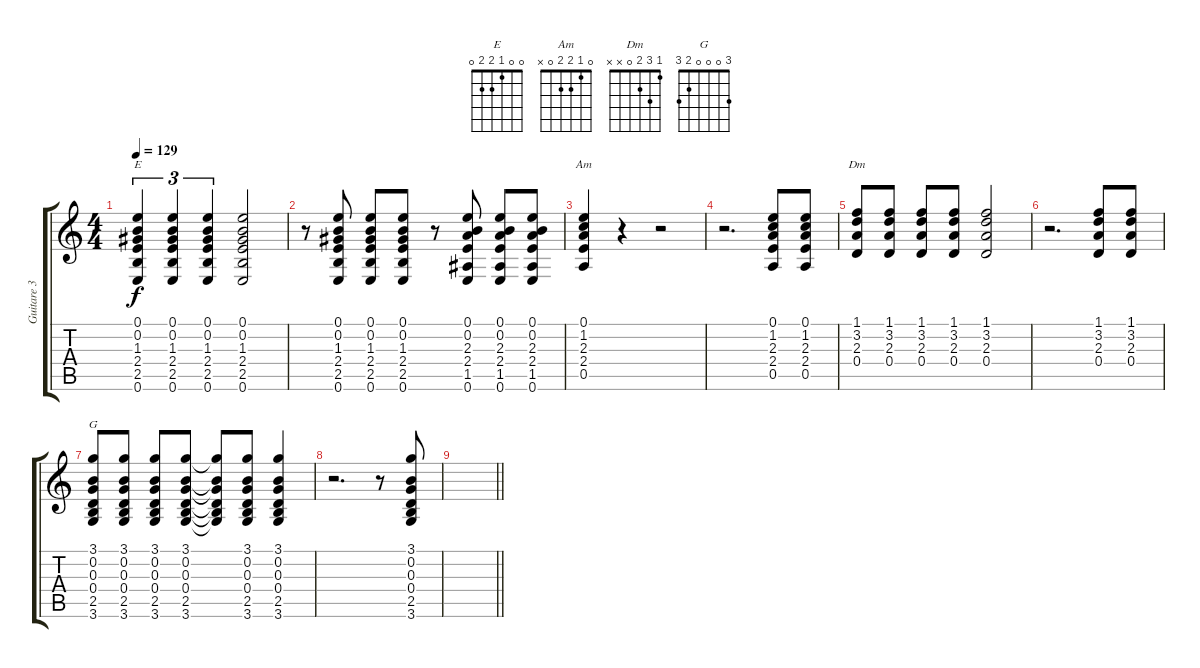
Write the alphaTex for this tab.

\track ("Guitare 3" "Guitare 3") {instrument acousticguitarnylon}
\staff {score tabs}
\tuning (E4 B3 G3 D3 A2 E2) {hide}
\chord ("E" 0 0 1 2 2 0)
\chord ("Am" 0 1 2 2 0 x)
\chord ("Dm" 1 3 2 0 x x)
\chord ("G" 3 0 0 0 2 3)
\ts (4 4)
\tempo 129
\clef g2
\ks c
(0.1 0.2 1.3 2.4 2.5 0.6).4{tu (3 2) ch "E" dy f} (0.1 0.2 1.3 2.4 2.5 0.6).4{tu (3 2)} (0.1 0.2 1.3 2.4 2.5 0.6).4{tu (3 2)} (0.1 0.2 1.3 2.4 2.5 0.6).2 |
r.8 (0.1 0.2 1.3 2.4 2.5 0.6).8 (0.1 0.2 1.3 2.4 2.5 0.6).8 (0.1 0.2 1.3 2.4 2.5 0.6).8 r.8 (0.1 0.2 2.3 2.4 1.5 0.6).8 (0.1 0.2 2.3 2.4 1.5 0.6).8 (0.1 0.2 2.3 2.4 1.5 0.6).8 |
(0.1 1.2 2.3 2.4 0.5).4{ch "Am"} r.4 r.2 |
r.2{d} (0.1 1.2 2.3 2.4 0.5).8 (0.1 1.2 2.3 2.4 0.5).8 |
(1.1 3.2 2.3 0.4).8{ch "Dm"} (1.1 3.2 2.3 0.4).8 (1.1 3.2 2.3 0.4).8 (1.1 3.2 2.3 0.4).8 (1.1 3.2 2.3 0.4).2 |
r.2{d} (1.1 3.2 2.3 0.4).8 (1.1 3.2 2.3 0.4).8 |
(3.1 0.2 0.3 0.4 2.5 3.6).8{ch "G"} (3.1 0.2 0.3 0.4 2.5 3.6).8 (3.1 0.2 0.3 0.4 2.5 3.6).8 (3.1 0.2 0.3 0.4 2.5 3.6).8 (3.1{t} 0.2{t} 0.3{t} 0.4{t} 2.5{t} 3.6{t}).8 (3.1 0.2 0.3 0.4 2.5 3.6).8 (3.1 0.2 0.3 0.4 2.5 3.6).4 |
r.2{d} r.8 (3.1 0.2 0.3 0.4 2.5 3.6).8 |
\barLineRight lightlight
